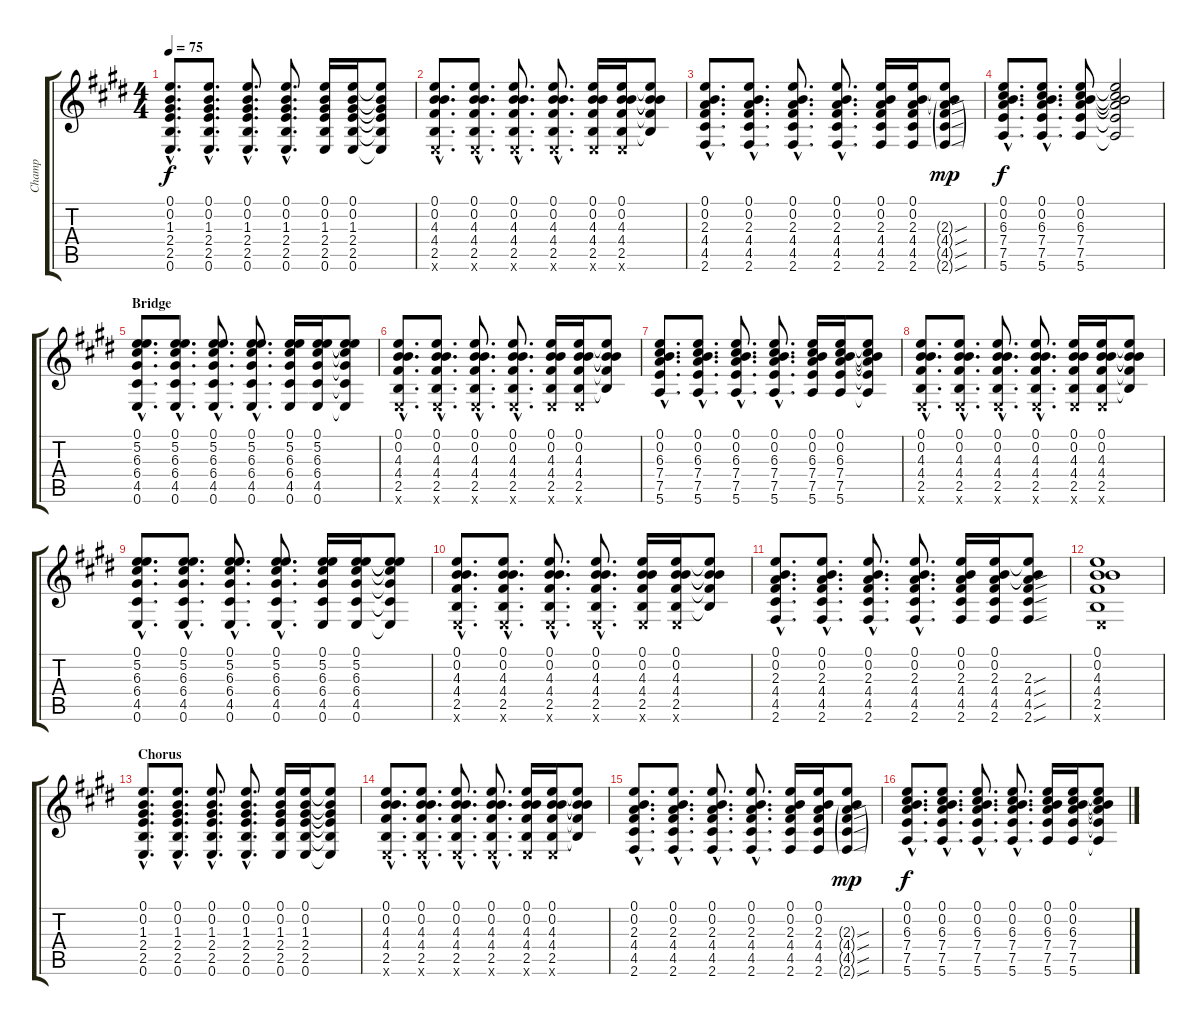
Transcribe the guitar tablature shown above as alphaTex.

\track ("Champ" "Champ") {instrument acousticguitarsteel}
\staff {score tabs}
\tuning (E4 B3 G3 D3 A2 E2) {hide}
\ts (4 4)
\tempo 75
\clef g2
\ks e
(0.1{hac} 0.2{hac} 1.3{hac} 2.4{hac} 2.5{hac} 0.6{hac}).8{d dy f} (0.1{hac} 0.2{hac} 1.3{hac} 2.4{hac} 2.5{hac} 0.6{hac}).8{d} (0.1{hac} 0.2{hac} 1.3{hac} 2.4{hac} 2.5{hac} 0.6{hac}).8{d} (0.1{hac} 0.2{hac} 1.3{hac} 2.4{hac} 2.5{hac} 0.6{hac}).8{d} (0.1 0.2 1.3 2.4 2.5 0.6).16 (0.1 0.2 1.3 2.4 2.5 0.6).16 (0.1{t} 0.2{t} 1.3{t} 2.4{t} 2.5{t} 0.6{t}).8 |
(0.1{hac} 0.2{hac} 4.3{hac} 4.4{hac} 2.5{hac} 0.6{hac x}).8{d} (0.1{hac} 0.2{hac} 4.3{hac} 4.4{hac} 2.5{hac} 0.6{hac x}).8{d} (0.1{hac} 0.2{hac} 4.3{hac} 4.4{hac} 2.5{hac} 0.6{hac x}).8{d} (0.1{hac} 0.2{hac} 4.3{hac} 4.4{hac} 2.5{hac} 0.6{hac x}).8{d} (0.1 0.2 4.3 4.4 2.5 0.6{x}).16 (0.1 0.2 4.3 4.4 2.5 0.6{x}).16 (0.1{t} 0.2{t} 4.3{t} 4.4{t} 2.5{t}).8 |
(0.1{hac} 0.2{hac} 2.3{hac} 4.4{hac} 4.5{hac} 2.6{hac}).8{d} (0.1{hac} 0.2{hac} 2.3{hac} 4.4{hac} 4.5{hac} 2.6{hac}).8{d} (0.1{hac} 0.2{hac} 2.3{hac} 4.4{hac} 4.5{hac} 2.6{hac}).8{d} (0.1{hac} 0.2{hac} 2.3{hac} 4.4{hac} 4.5{hac} 2.6{hac}).8{d} (0.1 0.2 2.3 4.4 4.5 2.6).16 (0.1 0.2 2.3 4.4 4.5 2.6).16 (0.1{t} 0.2{t} 2.3{sou g} 4.4{sou g} 4.5{sou g} 2.6{sou g}).8{dy mp} |
(0.1{hac} 0.2{hac} 6.3{hac} 7.4{hac} 7.5{hac} 5.6{hac}).8{d dy f} (0.1{hac} 0.2{hac} 6.3{hac} 7.4{hac} 7.5{hac} 5.6{hac}).8{d} (0.1 0.2 6.3 7.4 7.5 5.6).8 (0.1{t} 0.2{t} 6.3{t} 7.4{t} 7.5{t} 5.6{t}).2 |
\section ("" "Bridge")
(0.1{hac} 5.2{hac} 6.3{hac} 6.4{hac} 4.5{hac} 0.6{hac}).8{d} (0.1{hac} 5.2{hac} 6.3{hac} 6.4{hac} 4.5{hac} 0.6{hac}).8{d} (0.1{hac} 5.2{hac} 6.3{hac} 6.4{hac} 4.5{hac} 0.6{hac}).8{d} (0.1{hac} 5.2{hac} 6.3{hac} 6.4{hac} 4.5{hac} 0.6{hac}).8{d} (0.1 5.2 6.3 6.4 4.5 0.6).16 (0.1 5.2 6.3 6.4 4.5 0.6).16 (0.1{t} 5.2{t} 6.3{t} 6.4{t} 4.5{t} 0.6{t}).8 |
(0.1{hac} 0.2{hac} 4.3{hac} 4.4{hac} 2.5{hac} 0.6{hac x}).8{d} (0.1{hac} 0.2{hac} 4.3{hac} 4.4{hac} 2.5{hac} 0.6{hac x}).8{d} (0.1{hac} 0.2{hac} 4.3{hac} 4.4{hac} 2.5{hac} 0.6{hac x}).8{d} (0.1{hac} 0.2{hac} 4.3{hac} 4.4{hac} 2.5{hac} 0.6{hac x}).8{d} (0.1 0.2 4.3 4.4 2.5 0.6{x}).16 (0.1 0.2 4.3 4.4 2.5 0.6{x}).16 (0.1{t} 0.2{t} 4.3{t} 4.4{t} 2.5{t}).8 |
(0.1{hac} 0.2{hac} 6.3{hac} 7.4{hac} 7.5{hac} 5.6{hac}).8{d} (0.1{hac} 0.2{hac} 6.3{hac} 7.4{hac} 7.5{hac} 5.6{hac}).8{d} (0.1{hac} 0.2{hac} 6.3{hac} 7.4{hac} 7.5{hac} 5.6{hac}).8{d} (0.1{hac} 0.2{hac} 6.3{hac} 7.4{hac} 7.5{hac} 5.6{hac}).8{d} (0.1 0.2 6.3 7.4 7.5 5.6).16 (0.1 0.2 6.3 7.4 7.5 5.6).16 (0.1{t} 0.2{t} 6.3{t} 7.4{t} 7.5{t} 5.6{t}).8 |
(0.1{hac} 0.2{hac} 4.3{hac} 4.4{hac} 2.5{hac} 0.6{hac x}).8{d} (0.1{hac} 0.2{hac} 4.3{hac} 4.4{hac} 2.5{hac} 0.6{hac x}).8{d} (0.1{hac} 0.2{hac} 4.3{hac} 4.4{hac} 2.5{hac} 0.6{hac x}).8{d} (0.1{hac} 0.2{hac} 4.3{hac} 4.4{hac} 2.5{hac} 0.6{hac x}).8{d} (0.1 0.2 4.3 4.4 2.5 0.6{x}).16 (0.1 0.2 4.3 4.4 2.5 0.6{x}).16 (0.1{t} 0.2{t} 4.3{t} 4.4{t} 2.5{t}).8 |
(0.1{hac} 5.2{hac} 6.3{hac} 6.4{hac} 4.5{hac} 0.6{hac}).8{d} (0.1{hac} 5.2{hac} 6.3{hac} 6.4{hac} 4.5{hac} 0.6{hac}).8{d} (0.1{hac} 5.2{hac} 6.3{hac} 6.4{hac} 4.5{hac} 0.6{hac}).8{d} (0.1{hac} 5.2{hac} 6.3{hac} 6.4{hac} 4.5{hac} 0.6{hac}).8{d} (0.1 5.2 6.3 6.4 4.5 0.6).16 (0.1 5.2 6.3 6.4 4.5 0.6).16 (0.1{t} 5.2{t} 6.3{t} 6.4{t} 4.5{t} 0.6{t}).8 |
(0.1{hac} 0.2{hac} 4.3{hac} 4.4{hac} 2.5{hac} 0.6{hac x}).8{d} (0.1{hac} 0.2{hac} 4.3{hac} 4.4{hac} 2.5{hac} 0.6{hac x}).8{d} (0.1{hac} 0.2{hac} 4.3{hac} 4.4{hac} 2.5{hac} 0.6{hac x}).8{d} (0.1{hac} 0.2{hac} 4.3{hac} 4.4{hac} 2.5{hac} 0.6{hac x}).8{d} (0.1 0.2 4.3 4.4 2.5 0.6{x}).16 (0.1 0.2 4.3 4.4 2.5 0.6{x}).16 (0.1{t} 0.2{t} 4.3{t} 4.4{t} 2.5{t}).8 |
(0.1{hac} 0.2{hac} 2.3{hac} 4.4{hac} 4.5{hac} 2.6{hac}).8{d} (0.1{hac} 0.2{hac} 2.3{hac} 4.4{hac} 4.5{hac} 2.6{hac}).8{d} (0.1{hac} 0.2{hac} 2.3{hac} 4.4{hac} 4.5{hac} 2.6{hac}).8{d} (0.1{hac} 0.2{hac} 2.3{hac} 4.4{hac} 4.5{hac} 2.6{hac}).8{d} (0.1 0.2 2.3 4.4 4.5 2.6).16 (0.1 0.2 2.3 4.4 4.5 2.6).16 (0.1{t} 0.2{t} 2.3{sou} 4.4{sou} 4.5{sou} 2.6{sou}).8 |
(0.1 0.2 4.3 4.4 2.5 0.6{x}).1 |
\section ("" "Chorus")
(0.1{hac} 0.2{hac} 1.3{hac} 2.4{hac} 2.5{hac} 0.6{hac}).8{d} (0.1{hac} 0.2{hac} 1.3{hac} 2.4{hac} 2.5{hac} 0.6{hac}).8{d} (0.1{hac} 0.2{hac} 1.3{hac} 2.4{hac} 2.5{hac} 0.6{hac}).8{d} (0.1{hac} 0.2{hac} 1.3{hac} 2.4{hac} 2.5{hac} 0.6{hac}).8{d} (0.1 0.2 1.3 2.4 2.5 0.6).16 (0.1 0.2 1.3 2.4 2.5 0.6).16 (0.1{t} 0.2{t} 1.3{t} 2.4{t} 2.5{t} 0.6{t}).8 |
(0.1{hac} 0.2{hac} 4.3{hac} 4.4{hac} 2.5{hac} 0.6{hac x}).8{d} (0.1{hac} 0.2{hac} 4.3{hac} 4.4{hac} 2.5{hac} 0.6{hac x}).8{d} (0.1{hac} 0.2{hac} 4.3{hac} 4.4{hac} 2.5{hac} 0.6{hac x}).8{d} (0.1{hac} 0.2{hac} 4.3{hac} 4.4{hac} 2.5{hac} 0.6{hac x}).8{d} (0.1 0.2 4.3 4.4 2.5 0.6{x}).16 (0.1 0.2 4.3 4.4 2.5 0.6{x}).16 (0.1{t} 0.2{t} 4.3{t} 4.4{t} 2.5{t}).8 |
(0.1{hac} 0.2{hac} 2.3{hac} 4.4{hac} 4.5{hac} 2.6{hac}).8{d} (0.1{hac} 0.2{hac} 2.3{hac} 4.4{hac} 4.5{hac} 2.6{hac}).8{d} (0.1{hac} 0.2{hac} 2.3{hac} 4.4{hac} 4.5{hac} 2.6{hac}).8{d} (0.1{hac} 0.2{hac} 2.3{hac} 4.4{hac} 4.5{hac} 2.6{hac}).8{d} (0.1 0.2 2.3 4.4 4.5 2.6).16 (0.1 0.2 2.3 4.4 4.5 2.6).16 (0.1{t} 0.2{t} 2.3{sou g} 4.4{sou g} 4.5{sou g} 2.6{sou g}).8{dy mp} |
(0.1{hac} 0.2{hac} 6.3{hac} 7.4{hac} 7.5{hac} 5.6{hac}).8{d dy f} (0.1{hac} 0.2{hac} 6.3{hac} 7.4{hac} 7.5{hac} 5.6{hac}).8{d} (0.1{hac} 0.2{hac} 6.3{hac} 7.4{hac} 7.5{hac} 5.6{hac}).8{d} (0.1{hac} 0.2{hac} 6.3{hac} 7.4{hac} 7.5{hac} 5.6{hac}).8{d} (0.1 0.2 6.3 7.4 7.5 5.6).16 (0.1 0.2 6.3 7.4 7.5 5.6).16 (0.1{t} 0.2{t} 6.3{t} 7.4{t} 7.5{t} 5.6{t}).8
